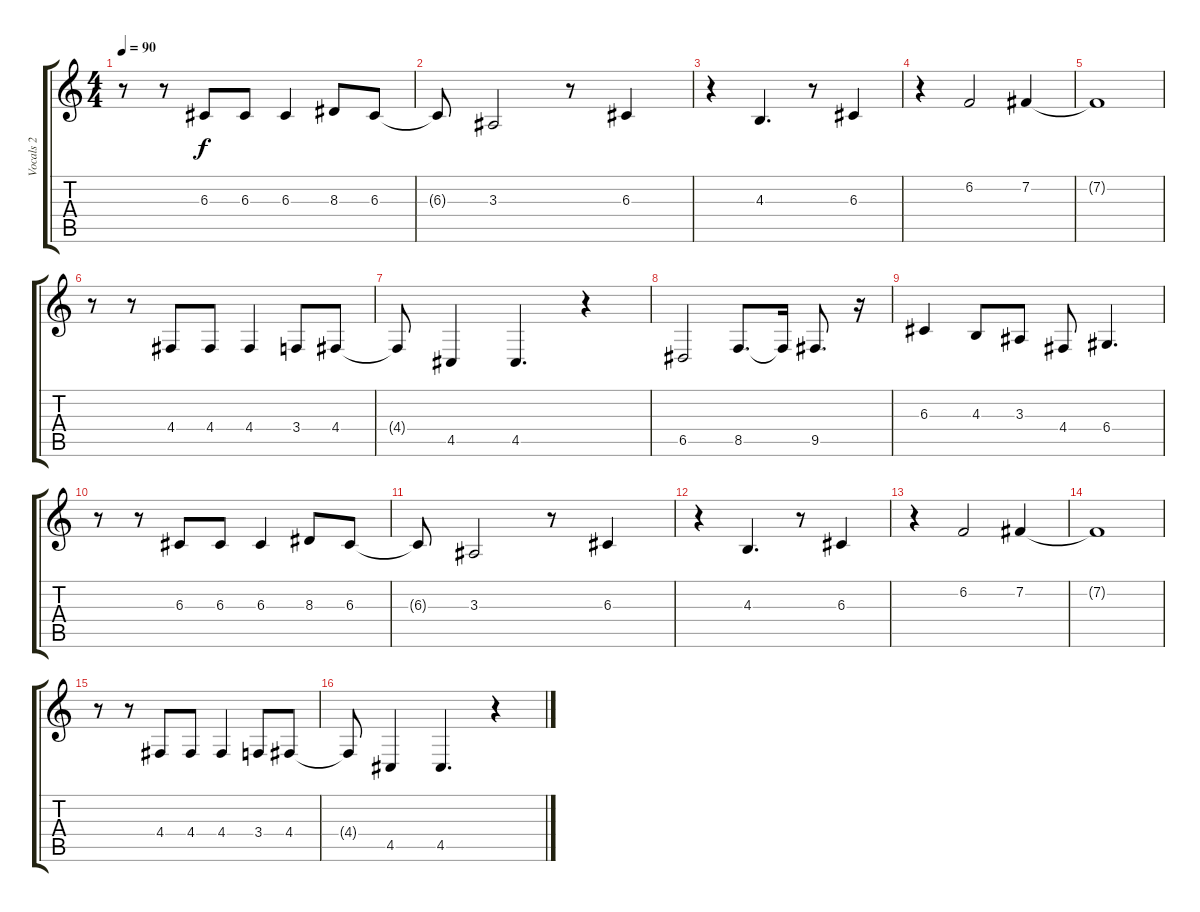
\track ("Vocals 2" "Vocals 2") {instrument accordion}
\staff {score tabs}
\tuning (E4 B3 G3 D3 A2 E2) {hide}
\ts (4 4)
\tempo 90
\clef g2
\ks c
r.8{dy f} r.8 6.3.8 6.3.8 6.3.4 8.3.8 6.3.8 |
6.3{t}.8 3.3.2 r.8 6.3.4 |
r.4 4.3.4{d} r.8 6.3.4 |
r.4 6.2.2 7.2.4 |
7.2{t}.1 |
r.8 r.8 4.4.8 4.4.8 4.4.4 3.4.8 4.4.8 |
4.4{t}.8 4.5.4 4.5.4{d} r.4 |
6.5.2 8.5.8{d} 8.5{t}.16 9.5.8{d} r.16 |
6.3.4 4.3.8 3.3.8 4.4.8 6.4.4{d} |
r.8 r.8 6.3.8 6.3.8 6.3.4 8.3.8 6.3.8 |
6.3{t}.8 3.3.2 r.8 6.3.4 |
r.4 4.3.4{d} r.8 6.3.4 |
r.4 6.2.2 7.2.4 |
7.2{t}.1 |
r.8 r.8 4.4.8 4.4.8 4.4.4 3.4.8 4.4.8 |
4.4{t}.8 4.5.4 4.5.4{d} r.4
